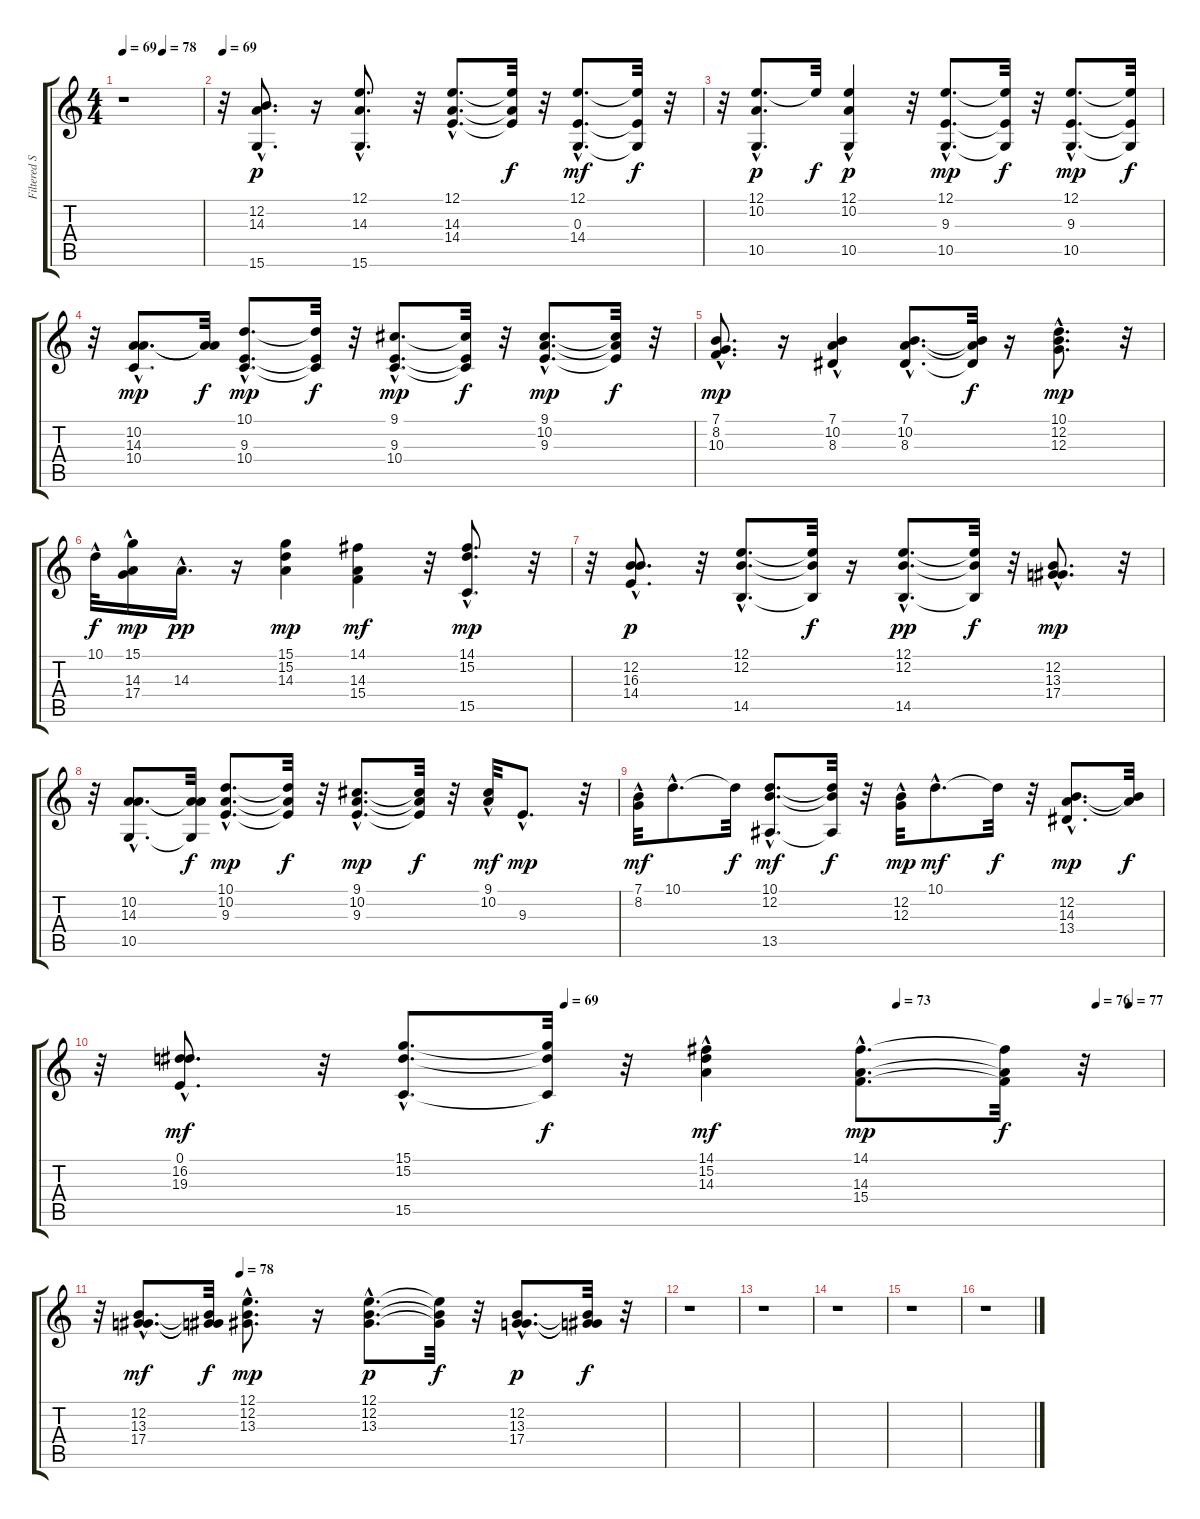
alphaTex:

\track ("Filtered Strings" "Filtered S") {instrument pad2warm}
\staff {score tabs}
\tuning (E4 B3 G3 D3 A2 E2) {hide}
\ts (4 4)
\tempo 69
\tempo (78 0.5)
\clef g2
\ks c
r.1{dy p} |
\tempo 69
r.32 (12.2{hac} 14.3{hac} 15.6{hac}).8{d instrument pad2warm} r.16 (12.1{hac} 14.3{hac} 15.6{hac}).8{d} r.32 (12.1{hac} 14.3{hac} 14.4{hac}).8{d} (12.1{t} 14.3{t} 14.4{t}).32{dy f} r.32 (12.1{hac} 0.3{hac} 14.4{hac}).8{d dy mf} (12.1{t} 0.3{t} 14.4{t}).32{dy f} r.32 |
r.32 (12.1{hac} 10.2{hac} 10.5{hac}).8{d dy p} 12.1{t}.32{dy f} (12.1 10.2 10.5{hac}).4{dy p} r.32 (12.1{hac} 9.3{hac} 10.5{hac}).8{d dy mp} (12.1{t} 9.3{t} 10.5{t}).32{dy f} r.32 (12.1{hac} 9.3{hac} 10.5{hac}).8{d dy mp} (12.1{t} 9.3{t} 10.5{t}).32{dy f} |
r.32 (10.2{hac} 14.3{hac} 10.4{hac}).8{d dy mp} (10.2{t} 14.3{t}).32{dy f} (10.1{hac} 9.3{hac} 10.4{hac}).8{d dy mp} (10.1{t} 9.3{t} 10.4{t}).32{dy f} r.32 (9.1{hac} 9.3{hac} 10.4{hac}).8{d dy mp} (9.1{t} 9.3{t} 10.4{t}).32{dy f} r.32 (9.1{hac} 10.2{hac} 9.3{hac}).8{d dy mp} (9.1{t} 10.2{t} 9.3{t}).32{dy f} r.32 |
(7.1{hac} 8.2{hac} 10.3{hac}).8{d dy mp} r.16 (7.1 10.2{hac} 8.3{hac}).4 (7.1{hac} 10.2{hac} 8.3{hac}).8{d} (7.1{t} 10.2{t} 8.3{t}).32{dy f} r.16 (10.1{hac} 12.2{hac} 12.3{hac}).8{d dy mp} r.32 |
10.1{hac}.32{dy f} (15.1{hac} 14.3 17.4).16{dy mp} 14.3{hac}.16{d dy pp} r.16 (15.1 15.2 14.3).4{dy mp} (14.1 14.3 15.4).4{dy mf} r.32 (14.1{hac} 15.2{hac} 15.5{hac}).8{d dy mp} r.32 |
r.32 (12.2{hac} 16.3{hac} 14.4{hac}).8{d dy p} r.32 (12.1{hac} 12.2{hac} 14.5{hac}).8{d} (12.1{t} 12.2{t} 14.5{t}).32{dy f} r.16 (12.1{hac} 12.2{hac} 14.5{hac}).8{d dy pp} (12.1{t} 12.2{t} 14.5{t}).32{dy f} r.32 (12.2{hac} 13.3{hac} 17.4{hac}).8{d dy mp} r.32 |
r.32 (10.2{hac} 14.3{hac} 10.5{hac}).8{d} (10.2{t} 14.3{t} 10.5{t}).32{dy f} (10.1{hac} 10.2{hac} 9.3{hac}).8{d dy mp} (10.1{t} 10.2{t} 9.3{t}).32{dy f} r.32 (9.1{hac} 10.2{hac} 9.3{hac}).8{d dy mp} (9.1{t} 10.2{t} 9.3{t}).32{dy f} r.32 (9.1{hac} 10.2{hac}).32{dy mf} 9.3{hac}.8{d dy mp} r.32 |
(7.1{hac} 8.2{hac}).32{dy mf} 10.1{hac}.8{d} 10.1{t}.32{dy f} (10.1{hac} 12.2{hac} 13.5{hac}).8{d dy mf} (10.1{t} 12.2{t} 13.5{t}).32{dy f} r.32 (12.2{hac} 12.3{hac}).32{dy mp} 10.1{hac}.8{d dy mf} 10.1{t}.32{dy f} r.32 (12.2{hac} 14.3{hac} 13.4{hac}).8{d dy mp} (12.2{t} 14.3{t}).32{dy f} |
\tempo (69 0.4375)
\tempo (73 0.75)
\tempo (76 0.9375)
\tempo (77 0.96875)
r.32 (0.1{hac} 16.2{hac} 19.3{hac}).8{d dy mf} r.32 (15.1{hac} 15.2{hac} 15.5{hac}).8{d} (15.1{t} 15.2{t} 15.5{t}).32{dy f} r.32 (14.1 15.2{hac} 14.3).4{dy mf} (14.1{hac} 14.3{hac} 15.4{hac}).8{d dy mp} (14.1{t} 14.3{t} 15.4{t}).32{dy f} r.32 |
\tempo (78 0.25)
r.32 (12.2{hac} 13.3{hac} 17.4{hac}).8{d dy mf} (12.2{t} 13.3{t} 17.4{t}).32{dy f} (12.1{hac} 12.2{hac} 13.3{hac}).8{d dy mp} r.16 (12.1{hac} 12.2{hac} 13.3{hac}).8{d dy p} (12.1{t} 12.2{t} 13.3{t}).32{dy f} r.32 (12.2{hac} 13.3{hac} 17.4{hac}).8{d dy p} (12.2{t} 13.3{t} 17.4{t}).32{dy f} r.32 |
r.1 |
r.1 |
r.1 |
r.1 |
r.1
